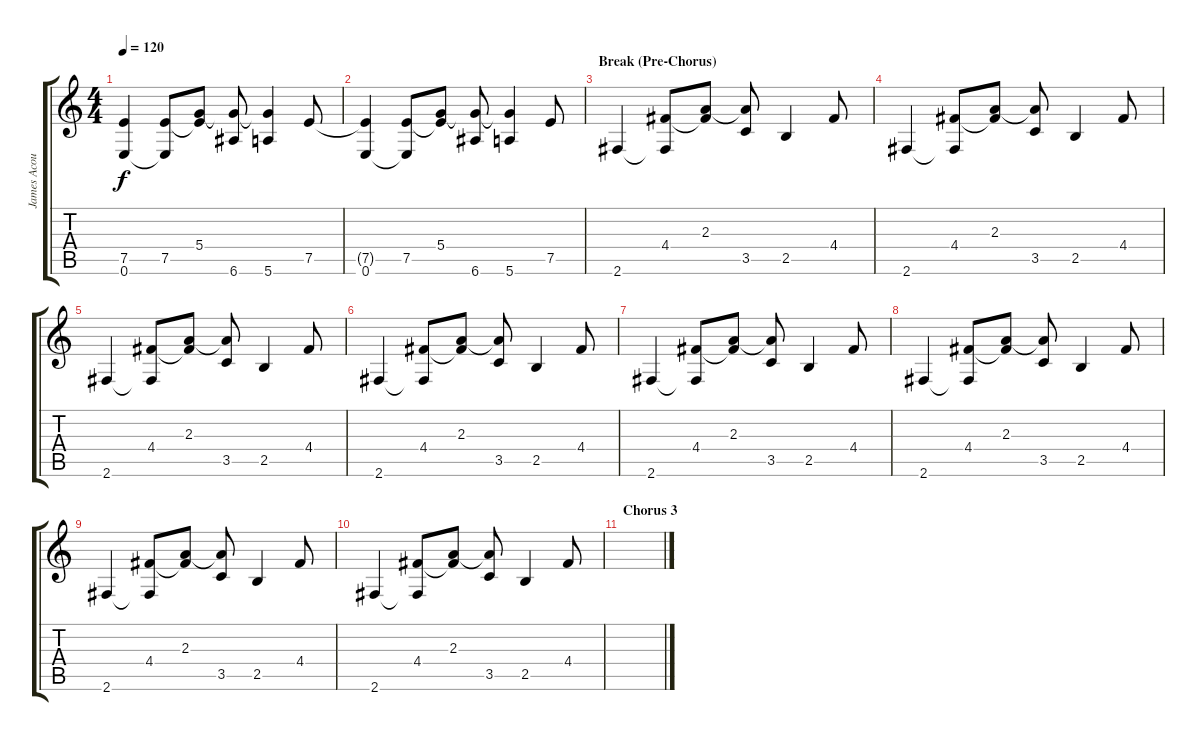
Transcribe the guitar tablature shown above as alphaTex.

\track ("James Acoustic 1" "James Acou") {instrument acousticguitarsteel}
\staff {score tabs}
\tuning (E4 B3 G3 D3 A2 E2) {hide}
\ts (4 4)
\tempo 120
\clef g2
\ks c
(7.5{t} 0.6).4{dy f} (7.5 0.6{t}).8 (5.4 7.5{t}).8 (5.4{t} 6.6).8 (5.4{t} 5.6).4 7.5.8 |
(7.5{t} 0.6).4 (7.5 0.6{t}).8 (5.4 7.5{t}).8 (5.4{t} 6.6).8 (5.4{t} 5.6).4 7.5.8 |
\section ("" "Break (Pre-Chorus)")
2.6.4 (4.4 2.6{t}).8 (2.3 4.4{t}).8 (2.3{t} 3.5).8 2.5.4 4.4.8 |
2.6.4 (4.4 2.6{t}).8 (2.3 4.4{t}).8 (2.3{t} 3.5).8 2.5.4 4.4.8 |
2.6.4 (4.4 2.6{t}).8 (2.3 4.4{t}).8 (2.3{t} 3.5).8 2.5.4 4.4.8 |
2.6.4 (4.4 2.6{t}).8 (2.3 4.4{t}).8 (2.3{t} 3.5).8 2.5.4 4.4.8 |
2.6.4 (4.4 2.6{t}).8 (2.3 4.4{t}).8 (2.3{t} 3.5).8 2.5.4 4.4.8 |
2.6.4 (4.4 2.6{t}).8 (2.3 4.4{t}).8 (2.3{t} 3.5).8 2.5.4 4.4.8 |
2.6.4 (4.4 2.6{t}).8 (2.3 4.4{t}).8 (2.3{t} 3.5).8 2.5.4 4.4.8 |
2.6.4 (4.4 2.6{t}).8 (2.3 4.4{t}).8 (2.3{t} 3.5).8 2.5.4 4.4.8 |
\section ("" "Chorus 3")
